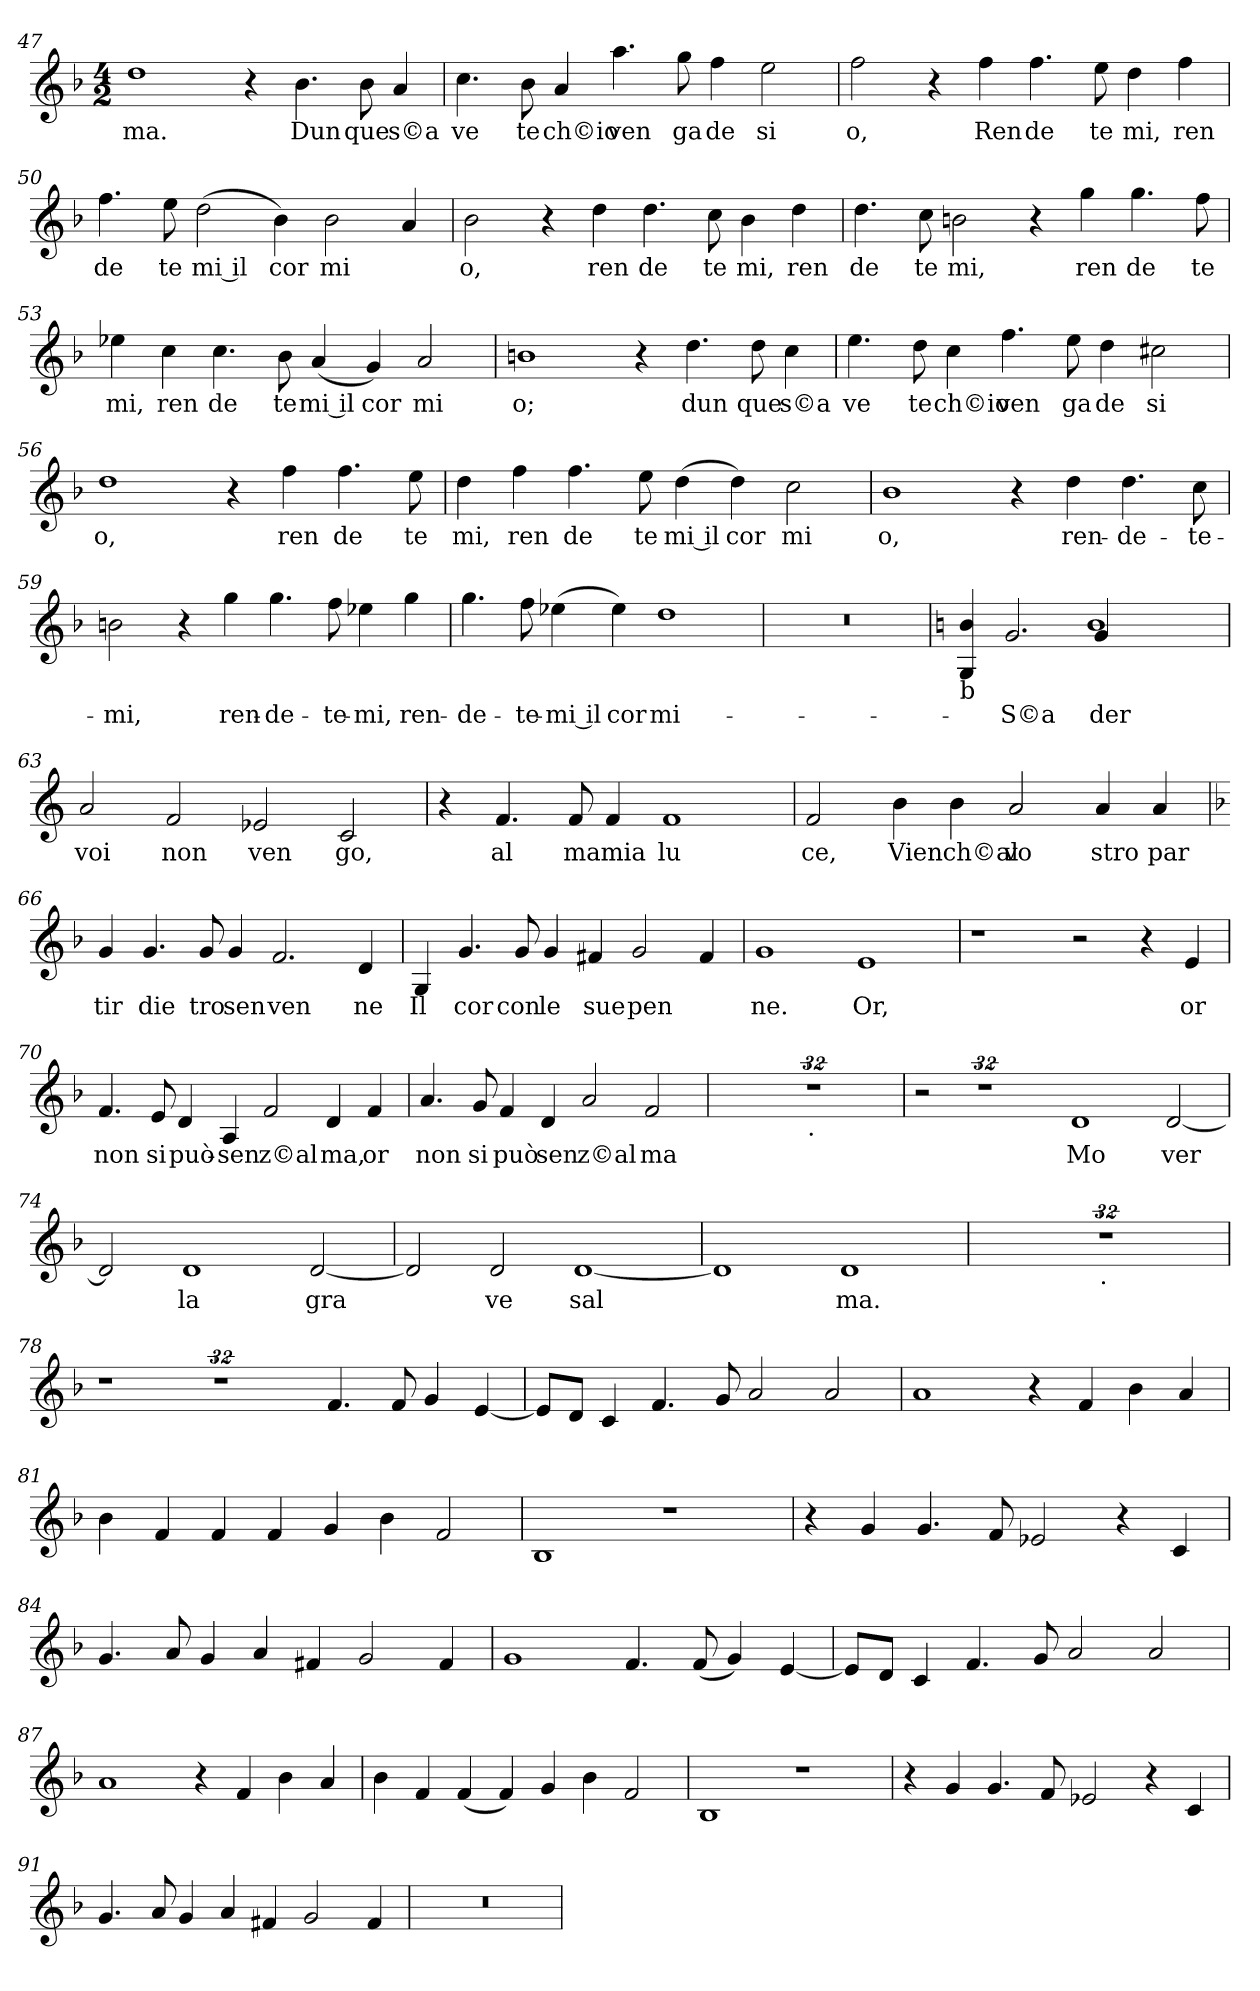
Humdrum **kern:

**kern	**text
*part1	*part1
*staff1	*staff1
*clefG2	*
*k[b-]	*
*F:	*
*M4/2	*
=47	=47
!	!LO:LY:b
1dd	ma.
4r	.
!	!LO:LY:b
4.b-\	Dun
!	!LO:LY:b
8b-\	que
!	!LO:LY:b
4a/	s©a
=48	=48
!	!LO:LY:b
4.cc\	ve
!	!LO:LY:b
8b-\	te
!	!LO:LY:b
4a/	ch©io
!	!LO:LY:b
4.aa\	ven
!	!LO:LY:b
8gg\	ga
!	!LO:LY:b
4ff\	de
!	!LO:LY:b
2ee\	si
=49	=49
!	!LO:LY:b
2ff\	o,
4r	.
!	!LO:LY:b
4ff\	Ren
!	!LO:LY:b
4.ff\	de
!	!LO:LY:b
8ee\	te
!	!LO:LY:b
4dd\	mi,
!	!LO:LY:b
4ff\	ren
!!LO:LB:g=z
=50	=50
!	!LO:LY:b
4.ff\	de
!	!LO:LY:b
8ee\	te
!	!LO:LY:b:rj
(<2dd\	mi il
!	!LO:LY:b
4b-\)	cor
!	!LO:LY:b
2b-\	mi
4a/	.
=51	=51
!	!LO:LY:b
2b-\	o,
4r	.
!	!LO:LY:b
4dd\	ren
!	!LO:LY:b
4.dd\	de
!	!LO:LY:b
8cc\	te
!	!LO:LY:b
4b-\	mi,
!	!LO:LY:b
4dd\	ren
=52	=52
!	!LO:LY:b
4.dd\	de
!	!LO:LY:b
8cc\	te
!	!LO:LY:b
2bn\	mi,
4r	.
!	!LO:LY:b
4gg\	ren
!	!LO:LY:b
4.gg\	de
!	!LO:LY:b
8ff\	te
=53	=53
!	!LO:LY:b
4ee-X\	mi,
!	!LO:LY:b
4cc\	ren
!	!LO:LY:b
4.cc\	de
!	!LO:LY:b
8b-\	te
!	!LO:LY:b:rj
(<4a/	mi il
!	!LO:LY:b
4g/)	cor
!	!LO:LY:b
2a/	mi
!!LO:LB:g=z
=54	=54
!	!LO:LY:b
1bn	o;
4r	.
!	!LO:LY:b
4.dd\	dun
!	!LO:LY:b
8dd\	que
!	!LO:LY:b
4cc\	s©a
=55	=55
!	!LO:LY:b
4.ee\	ve
!	!LO:LY:b
8dd\	te
!	!LO:LY:b
4cc\	ch©io
!	!LO:LY:b
4.ff\	ven
!	!LO:LY:b
8ee\	ga
!	!LO:LY:b
4dd\	de
!	!LO:LY:b
2cc#X\	si
=56	=56
!	!LO:LY:b
1dd	o,
4r	.
!	!LO:LY:b
4ff\	ren
!	!LO:LY:b
4.ff\	de
!	!LO:LY:b
8ee\	te
=57	=57
!	!LO:LY:b
4dd\	mi,
!	!LO:LY:b
4ff\	ren
!	!LO:LY:b
4.ff\	de
!	!LO:LY:b
8ee\	te
!	!LO:LY:b:rj
(<4dd\	mi il
!	!LO:LY:b
4dd\)	cor
!	!LO:LY:b
2cc\	mi
!!LO:LB:g=z
=58	=58
!	!LO:LY:b
1b-	o,
4r	.
!	!LO:LY:b
4dd\	ren-
!	!LO:LY:b
4.dd\	-de-
!	!LO:LY:b
8cc\	-te-
=59	=59
!	!LO:LY:b
2bn\	-mi,
4r	.
!	!LO:LY:b
4gg\	ren-
!	!LO:LY:b
4.gg\	-de-
!	!LO:LY:b
8ff\	-te-
!	!LO:LY:b
4ee-X\	-mi,
!	!LO:LY:b
4gg\	ren-
=60	=60
!	!LO:LY:b
4.gg\	-de-
!	!LO:LY:b
8ff\	-te-
!	!LO:LY:b:rj
(<4ee-X\	-mi il
!	!LO:LY:b
4ee-\)	cor
!	!LO:LY:b
1dd	mi-
=61	=61
0r	.
!!LO:PB:g=z
=62!	=62!
*k[]	*
*C:	*
*^	*
!LO:TX:b:t=b	!	!
4G/ 4b/	1ryy	.
!	!	!LO:LY:b
2.g/	.	-S©a
!	!	!LO:LY:b
!	!	!LO:LY:b
4g/	1b	der
2.ryy	.	.
*v	*v	*
=63	=63
!	!LO:LY:b
2a/	voi
!	!LO:LY:b
2f/	non
!	!LO:LY:b
2e-X/	ven
!	!LO:LY:b
2c/	go,
=64	=64
4r	.
!	!LO:LY:b
4.f/	al
!	!LO:LY:b
8f/	ma
!	!LO:LY:b
4f/	mia
!	!LO:LY:b
1f	lu
=65	=65
!	!LO:LY:b
2f/	ce,
!	!LO:LY:b
4b\	Vien
!	!LO:LY:b
4b\	ch©al
!	!LO:LY:b
2a/	vo
!	!LO:LY:b
4a/	stro
!	!LO:LY:b
4a/	par
!!LO:LB:g=z
=66	=66
*k[b-]	*
*F:	*
!	!LO:LY:b
4g/	tir
!	!LO:LY:b
4.g/	die
!	!LO:LY:b
8g/	tro
!	!LO:LY:b
4g/	sen
!	!LO:LY:b
2.f/	ven
!	!LO:LY:b
4d/	ne
=67	=67
!	!LO:LY:b
4G/	Il
!	!LO:LY:b
4.g/	cor
!	!LO:LY:b
8g/	con
!	!LO:LY:b
4g/	le
!	!LO:LY:b
4f#X/	sue
!	!LO:LY:b
2g/	pen
4f#/	.
=68	=68
!	!LO:LY:b
1g	ne.
!	!LO:LY:b
1e	Or,
=69	=69
1r	.
2r	.
4r	.
!	!LO:LY:b
4e/	or
!!LO:LB:g=z
=70	=70
!	!LO:LY:b
4.f/	non
!	!LO:LY:b
8e/	si
!	!LO:LY:b
4d/	può-
!	!LO:LY:b
4A/	-sen
!	!LO:LY:b
2f/	z©al
!	!LO:LY:b
4d/	ma,
!	!LO:LY:b
4f/	or
=71	=71
!	!LO:LY:b
4.a/	non
!	!LO:LY:b
8g/	si
!	!LO:LY:b
4f/	può
!	!LO:LY:b
4d/	sen
!	!LO:LY:b
2a/	z©al
!	!LO:LY:b
2f/	ma
=72	=72
32%31ryy	.
!LO:TX:b:t=.	!
32%33r	.
=73	=73
2r	.
32%31r	.
!	!LO:LY:b
1d	Mo
!	!LO:LY:b
[<2d/	ver
=74	=74
2d/]	.
!	!LO:LY:b
1d	la
!	!LO:LY:b
[<2d/	gra
!!LO:LB:g=z
=75	=75
2d/]	.
!	!LO:LY:b
2d/	ve
!	!LO:LY:b
[<1d	sal
=76	=76
1d]	.
!	!LO:LY:b
1d	ma.
=77	=77
32%31ryy	.
!LO:TX:b:t=.	!
32%33r	.
=78	=78
1r	.
32%31r	.
4.f/	.
8f/	.
4g/	.
[<4e/	.
=79	=79
8e/L]	.
8d/J	.
4c/	.
4.f/	.
8g/	.
2a/	.
2a/	.
!!LO:LB:g=z
=80	=80
1a	.
4r	.
4f/	.
4b-\	.
4a/	.
=81	=81
4b-\	.
4f/	.
4f/	.
4f/	.
4g/	.
4b-\	.
2f/	.
=82	=82
1B-	.
1r	.
=83	=83
4r	.
4g/	.
4.g/	.
8f/	.
2e-X/	.
4r	.
4c/	.
!!LO:LB:g=z
=84	=84
4.g/	.
8a/	.
4g/	.
4a/	.
4f#X/	.
2g/	.
4f#/	.
=85	=85
1g	.
4.f/	.
(8f/	.
4g/)	.
[<4e/	.
=86	=86
8e/L]	.
8d/J	.
4c/	.
4.f/	.
8g/	.
2a/	.
2a/	.
=87	=87
1a	.
4r	.
4f/	.
4b-\	.
4a/	.
!!LO:LB:g=z
=88	=88
4b-\	.
4f/	.
(4f/	.
4f/)	.
4g/	.
4b-\	.
2f/	.
=89	=89
1B-	.
1r	.
=90	=90
4r	.
4g/	.
4.g/	.
8f/	.
2e-X/	.
4r	.
4c/	.
=91	=91
4.g/	.
8a/	.
4g/	.
4a/	.
4f#X/	.
2g/	.
4f#/	.
=92	=92
0r	.
=!	=!
*-	*-
